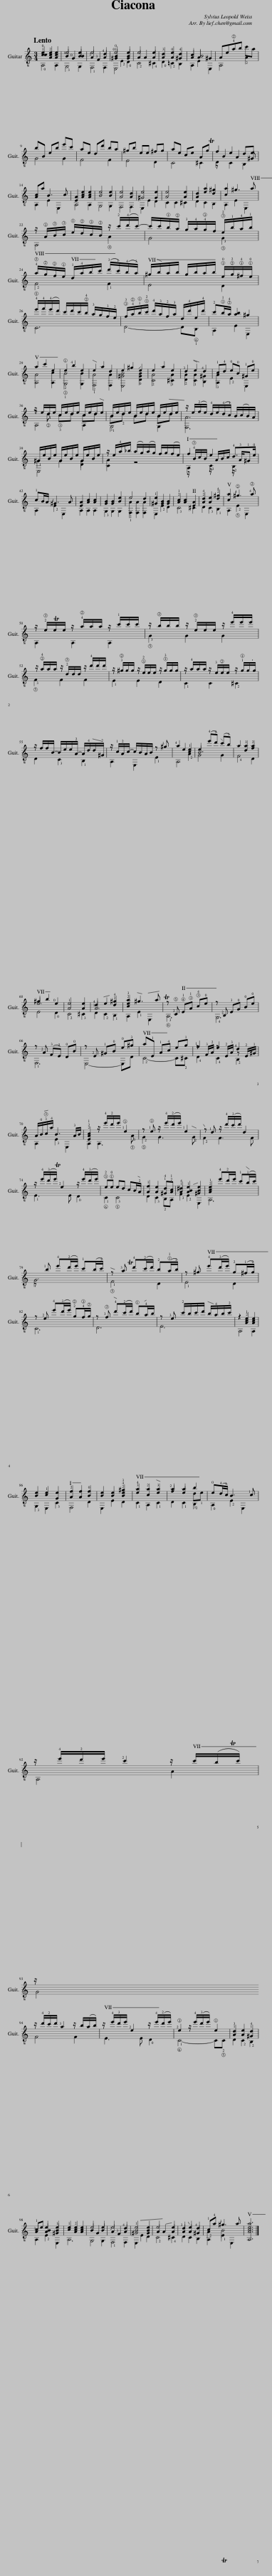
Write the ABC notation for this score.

X:1
%%score ( 1 2 3 4 )
L:1/8
Q:1/4=70
M:3/4
I:linebreak $
K:C
V:1 treble-8
V:2 treble-8
V:3 treble-8
V:4 treble-8
V:1
 !1!!0![cce]2 !2![Ace]2 [Ace]2 | e4 [Be]2 | e4 !4!d2 | !0!e4 e2 | e4 e2 | %5
 !3![Ad]2 !0![Ae]2 !4![^Gd]2 | c2 B4 | Ae!4!ab !2!c'a |$ bB eb e'c' | ae dd' ba | %10
 ^gb ee ^fg | ae ce Ag | f2 e2 de |$ [Ac]a B3 c | [EA]2 [Ace]2 [Ace]2 | %15
 [Be]4 [Be]2 | [Ae]4 [Ad]2 | [^Ge]4 [Ge]2 | [Ae]4 [Ae]2 | [Ad]2 [ea]2 [d^g]2 | %20
 [ca]2 ^g3 a |$ z/ A/B/c/ e/d/c/B/ z/ !2!c'/(!4!d'/c'/-) | c'/c'/b/a/ !3!g/!4!a/!4!g/f/ !2!e/!1!b/!4!a/!1!b/ |$ !4!a/g/f/e/ !1!d/!4!a/b/c'/ (!3!d'/!1!c'/)(!4!b/!3!a/) | ^g/b/a/b/ g/b/a/b/ !0!e/!2!g/!4!^f/!0!e/ |$ %25
 C6 | !3!f/!4!a/!1!b/!2!c'/ !4!d'/!3!a/!2!f/!3!a/ d/!4!d'/e/!4!d'/ | !2!c'!1!b/!4!a/ [ab]2 ^g2 |$ a2 c'2 e2 | e2 !4!b2 e2 | %30
 e2 a2 d2 | e2 ^g2 e2 | e2 a2 e2 | !3!d2 e2 !4!d2 | !1!c!4!d !0!e!0!B !1!^G!0!e |$ %35
 z/ e/d/e/ c/e/d/e/ c/e/d/e/ | B/e/d/e/ B/e/d/e/ B/e/d/e/ | z/ e/(!2!f/e/) !4!d/e/(!4!d/!1!c/) B/(c/B/)A/ |$ ^G/e/B/e/ G/e/B/e/ G/e/B/e/ | z/ e/!4!a/_b/ (a/g/)(a/g/) f/g/(f/e/) | %40
 f2 e2 !4!d>!0!e |$ !1!cB/A/ !trill(!T!1!^G3 A!trill)! | [EA]2 [Ac]2 [Ac]2 | [GB]2 [GB]2 [Be]2 | e4 d2 | %45
 !1![^Ge]2 [GB]2 [GB]2 | !2!!1![Ac]2 [Ac]2 [EA]2 | !2!!4![Ad]2 [Ae]2 !2!!4![d^g]2 | [ca]2 !4!^g3 !4!a |$ z/ !2!e/e/e/ z/ !4!a/a/a/ z/ !1!c'/c'/c'/ | %50
 z/ b/b/b/ z/ !2!e/e/e/ z/ !4!e'/e'/e'/ |$ z/ !4!a/a/a/ z/ !2!d/d/d/ z/ !4!d'/d'/d'/ | z/ !3!^g/g/g/ z/ !2!e/e/e/ z/ !3!g/g/g/ | z/ !4!a/a/a/ z/ !3!e/e/e/ z/ !1!g/g/g/ |$ z/ f/f/B/- B/e/e/!2!A/- A/!4!d/d/!2!^G/ | %55
 z/ !1!c/!2!A/c/- c/B/A/B/ z !trill(!T!3!^g!trill)! | !4!a2 e2 !1![ce]2 | e2 (!4!e'!2!d') (c'!1!b) | a2 !3![da]2 !2![fa]2 |$ ^g2 b2 !0!e2 | %60
 !1![Ae]4 [Ae]2 | !4!d2 e2 !2!!4![d^g]2 | !2!!3![cea]2 ^g3 a | z !2!C !1!E!1!A !4!c!0!e | z !2!B, !3!E!0!G !0!B!0!e |$ %65
 z !2!A (!3!F!2!E) !0!D!0!B | z !2!E !1!^G!0!B !0!e!3!^g | a!1!E !1!A!4!c e!1!g | !1!f2 e2 !4!d2 |$ A/!0!B/!3!c/!4!a/ !trill(!TB3 !3!A/B/!trill)! | %70
 !2!!3!!1![EAc]2 z/ !4!e'/!2!d'/e'/ !1!e2 | z !1!e z/ !4!e'/(!2!d'/e'/) !1!e2 | z !1!d z/ !4!d'/(!3!c'/d'/) d2 |$ z/ !4!e'/(!3!d'/e'/) !2!e2 z/ !4!e'/(!3!d'/e'/) | !2!e!0!e ed !trill(!TcB/!2!A/!trill)! | %75
 !1![Af]2 [Ae]2 !1!!4![^Gd]!2!!1![Ac] | !1!!4![A^d]2 !1![ABe]2 [^GBe]2 | !2!!1![Ace]2 !4!e'!2!d'/e'/ !1!c'(!1!b/c'/) |$ G6 | z !3!a !4!d'(!2!c'/d'/) !2!b(!1!a/!2!b/) | %80
 z !2!^g !4!e'(!3!d'/e'/) !2!g(!1!^f/!2!g/) |$ z !2!e !4!e'(!3!d'/e'/) !2!g!4!f/g/ | z !3!f !4!d'(!2!c'/d'/) b!4!a/b/ | z !3!e !2!c'/b/c'/d'/ b/!4!a/b/!2!c'/ | z2 !2!!1![Ace]2 [Ace]2 |$ %85
 [Be]2 !1![ce]2 [Ge]2 | !2![Af]2 [Af]2 !0![Bf]2 | [Be]2 [Be]2 !2!!4!!3![Be^g]2 | !3!!4![ea]2 !2![ca]2 !3![ea]2 | !2!a2 a2 b2 | %90
 !0!e(!4!d/!1!c/) !trill(!TB3 !1!c!trill)! |$ z/ !4!e'/!2!d'/e'/ !2!c'2 z/ c'/(b/c'/) |$ z/ !4!e'/!2!d'/e'/ !1!b2 z/ !1!b/!4!a/b/ |$ z/ !4!d'/!2!c'/d'/ !3!a2 z/ b/(a/b/) | z/ !4!e'/!3!d'/e'/ !2!e2 z/ !4!e'/(!2!d'/e'/) | %95
 !2!e2 z/ !4!e'/(!3!d'/e'/) e2 | !1!!3![Ad]2 [Ae]2 !1!!4![^Gd]2 |$ !1!ce e2 e2 | !1![ce]2 !2![Ace]2 [Ace]2 | e4 e2 | %100
 e4 !4!d2 | !1![^GBe]4 [GBe]2 | !2!C4 !4!^C2 | !3!d2 e2 !4!d2 | !1!c!4!a !trill(!T!3!^g3 a!trill)! | %105
 [A,Acea]6 |] %106
V:2
 !0!A,4 A,2 | !3!G,4 G,2 | x6 | x6 | x6 | %5
 x6 | x6 | x6 |$ x6 | x6 | %10
 x6 | x6 | x6 |$ x6 | x6 | %15
 x6 | x6 | x6 | x6 | x6 | %20
 x6 |$ x6 | x6 |$ x6 | x6 |$ %25
 x6 | x6 | x6 |$ x6 | x6 | %30
 x6 | x6 | x6 | x6 | x6 |$ %35
 x6 | x6 | x6 |$ x6 | x6 | %40
 x6 |$ x6 | x6 | x6 | x6 | %45
 x6 | x6 | x6 | x6 |$ x6 | %50
 x6 |$ x6 | x6 | x6 |$ x6 | %55
 x6 | x6 | x6 | x6 |$ x6 | %60
 x6 | x6 | x6 | x6 | x6 |$ %65
 x6 | x6 | x6 | x6 |$ x6 | %70
 x6 | x6 | x6 |$ x6 | x6 | %75
 x6 | x6 | x6 |$ x6 | x6 | %80
 x6 |$ x6 | x6 | x6 | x6 |$ %85
 x6 | x6 | x6 | x6 | x6 | %90
 x6 |$ x6 |$ x6 |$ x6 | x6 | %95
 x6 | x6 |$ x6 | x6 | x6 | %100
 x6 | x6 | x6 | x6 | x6 | %105
 x6 |] %106
V:3
 x6 | !0!B2 !0!G2 B2 | !2!A2 !3!F2 A2 | !1!!0![^GB]2 !2!E2 [GB]2 | A2 A2 A2 | %5
 !0!D2 !2!=C2 B,2 | A,2 E2 !trill(!TE,2 | A,4 A2 |$ G4 G2 | F4 F2 | %10
 E4 D2 | C4 ^C2 | z B2 A2 ^G |$ A,2 E2 E,2 | A,4 A,2 | %15
 G,4 G,2 | F,4 F,2 | E,2 E2 D2 | C2 C2 ^C2 | D2 C2 B,2 | %20
 A,2 E2 E,2 |$ A,4 A2 | G4 !3!G2 |$ !2!F4 !1!F2 | E4 D2 |$ %25
 !4!e'/!4!f'/(!4!e'/d'/) c'/d'/c'/!4!b/ !3!a/g/!3!f/!2!e/ | D4- D!1!B, | A,2 E2 E,2 |$ [A,A]4 [A,c]2 | !1!!2![G,B]4 [G,B]2 | %30
 !1!!2![F,A]4 [F,A]2 | [E,^GB]4 !0![DGB]2 | !2![CA]4 !3![^CA]2 | !2![DA]2 !1![CA]2 [B,^G]2 | !3![A,A]2 !2!E2 E,2 |$ %35
 A,4 A,2 | !1!G,4 G,2 | [F,A]6 |$ E,4 D2 | [CA]2 z4 | %40
 z/ !4!B/c/B/ z/ A/B/c/ z/ !3!A/!1!^G |$ A,2 !2!E2 E,2 | A,2 A,2 A,2 | !3!G,2 G,2 G,2 | !1!!2![F,A]2 [F,A]2 [F,A]2 | %45
 E,2 !2!E2 D2 | !3!C4 ^C2 | D2 !3!C2 !1!B,2 | A,2 !2!E2 E,2 |$ A,2 A,2 A,2 | %50
 !3!G2 G2 G2 |$ !3!F2 F2 F2 | !1!E2 E2 D2 | !1!C2 C2 !2!^C2 |$ D2 !3!C2 !1!B,2 | %55
 A,2 E,2 !1!E2 | A,4 !2!A2 | G4 G2 | !4!F4 D2 |$ E4 !0!D2 | %60
 !2!C4 !3!^C2 | D2 !2!C2 !1!B,2 | A,2 !1!E2 E,2 | !3!A,6 | !4!G,6 |$ %65
 !1!F,6 | E,4- E,D | !2!C4- C!2!^C | !4!D2 !4!C2 !2!B,2 |$ A,2 !3!E2 E,2 | %70
 A,2 A,3 !3!A | !2!G2 G3 !2!G | !2!F2 F3 F |$ !1!E3 E !0!D2 | !1!C2 !3!C4 | %75
 D2 !3!C2 !2!B,A, | !3!F2 !2!E2 E,2 | A,6 |$ z !1!b !4!e'(!2!d'/e'/) !1!c'(b/!2!c'/) | !1!F4 D2 | %80
 !1!E4 D2 |$ !1!C6 | D6 | E6 | A,4 A,2 |$ %85
 !3!G,2 E,2 !3!C2 | F,4 D2 | E,2 E2 D2 | !1!C2 A,2 !1!C2 | D2 !1!C2 !2!B,2 | %90
 !0!A,2 !2!E2 E,2 |$ A,4 A2 |$ G4 G2 |$ F4 F2 | E3 E !0!D2 | %95
 !1!C4- C!2!C | D2 !2!C2 !2!B,2 |$ A,2 !2!E2 E,2 | A,6 | G,4 G,2 | %100
 !1!F,4 F,2 | E,2 E2 D2 | e4 e2 | D2 C2 B,2 | A,2 !1!E2 E,2 | %105
 x6 |] %106
V:4
 x6 | x6 | !1!F,4 F,2 | E,4 !0!D2 | !2!C4 !4!^C2 | %5
 x6 | A2 A2 ^G2!trill)! | x6 |$ x6 | x6 | %10
 x6 | x6 | D2 C2 B,2 |$ x6 | x6 | %15
 x6 | x6 | x6 | x6 | x6 | %20
 x6 |$ x6 | x6 |$ x6 | x6 |$ %25
 x6 | x6 | x6 |$ x6 | x6 | %30
 x6 | x6 | x6 | x6 | x6 |$ %35
 z !1!d !3!cd cd | !3!B!2!d Bd Bd | x6 |$ !1!^G2 G2 G2 | x6 | %40
 A,2 !3!C2 !2!B,2 |$ x6 | x6 | x6 | x6 | %45
 x6 | x6 | x6 | x6 |$ x6 | %50
 x6 |$ x6 | x6 | x6 |$ x6 | %55
 x6 | x6 | B6 | x6 |$ e6 | %60
 x6 | !1!A6 | x6 | x6 | x6 |$ %65
 x6 | x6 | x6 | z !3!F/!2!A/ z !2!E/!3!A/ z !2!E/!1!^G/ |$ x6 | %70
 x6 | x6 | x6 |$ x6 | x6 | %75
 x6 | x6 | x6 |$ x6 | x6 | %80
 x6 |$ x6 | x6 | x6 | x6 |$ %85
 x6 | x6 | x6 | x6 | f2 e2 !3!d!1!e | %90
 x6 |$ x6 |$ x6 |$ x6 | x6 | %95
 x6 | x6 |$ !3!A2 [AB]2 !1![^GB]2 | x6 | B2 G2 B2 | %100
 !2!A2 !3!F2 A2 | x6 | A2 A2 A2 | A2 A2 ^G2 | !2!A2 B4 | %105
 x6 |] %106
